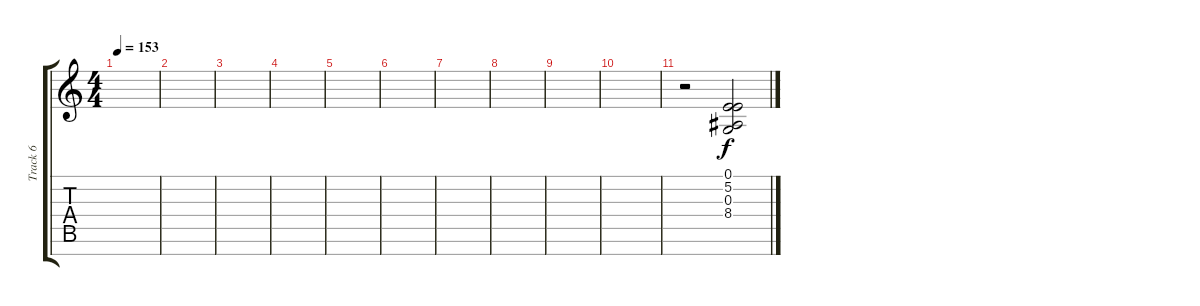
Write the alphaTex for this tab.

\track ("Track 6" "Track 6") {instrument reversecymbal}
\staff {score tabs}
\tuning (E4 B3 G3 D3 A2 E2 B1) {hide}
\ts (4 4)
\tempo 153
\clef g2
\ks c
|
|
|
|
|
|
|
|
|
|
r.2 (0.1 5.2 0.3 8.4).2
